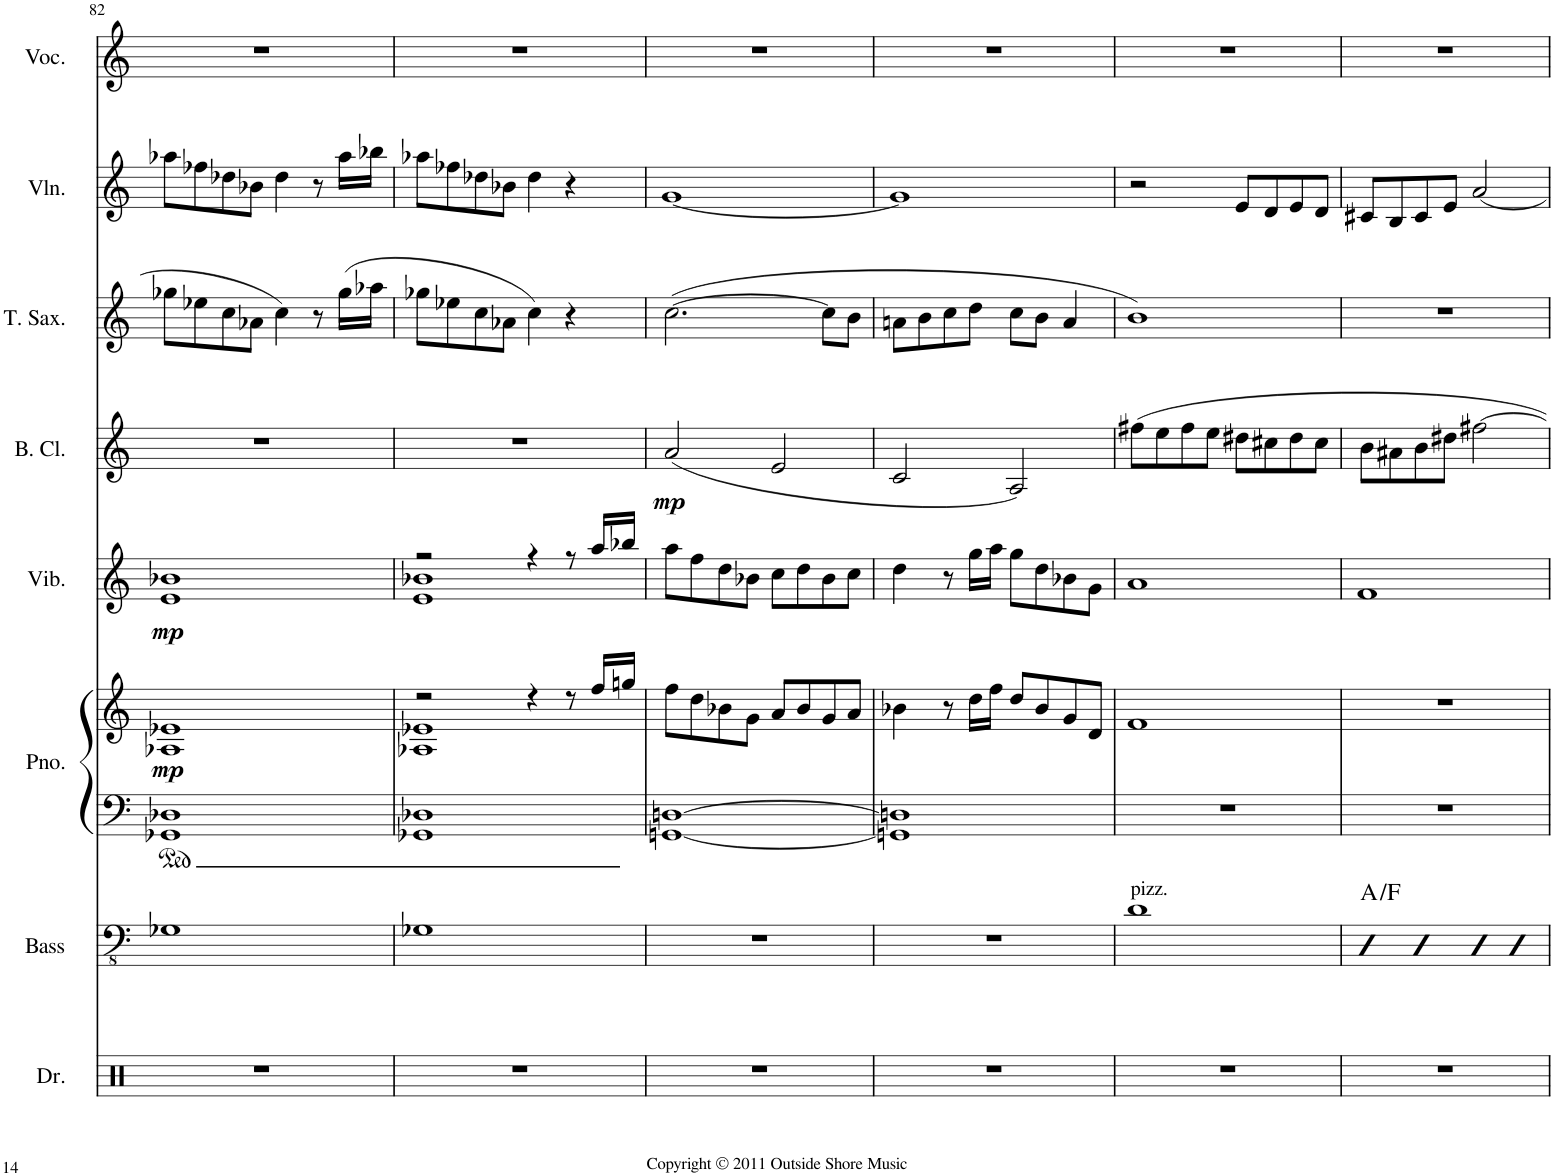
**kern	**kern	**harte	**kern	**kern	**dynam	**kern	**dynam	**kern	**dynam	**kern	**kern	**kern
*part8	*part7	*part7	*part6	*part6	*part6	*part5	*part5	*part4	*part4	*part3	*part2	*part1
*staff9	*staff8	*	*staff7	*staff6	*staff6/7	*staff5	*staff5	*staff4	*staff4	*staff3	*staff2	*staff1
*I"Drums	*I"Bass	*	*I"Piano	*	*	*I"Vibraphone	*	*I"Bass Clarinet	*	*I"Tenor Saxophone	*I"Violin	*I"Voice
*I'Dr.	*I'Bass	*	*I'Pno.	*	*	*I'Vib.	*	*I'B. Cl.	*	*I'T. Sax.	*I'Vln.	*I'Voc.
!!LO:PB:g=z
*clefX	*clefFv4	*	*clefF4	*clefG2	*	*clefG2	*	*clefG2	*	*clefG2	*clefG2	*clefG2
*	*Trd7c12	*	*	*	*	*	*	*Trd8c14	*	*Trd8c14	*	*
*k[]	*k[]	*	*k[]	*k[]	*	*k[]	*	*k[]	*	*k[]	*k[]	*k[]
*M4/4	*M4/4	*	*M4/4	*M4/4	*	*M4/4	*	*M4/4	*	*M4/4	*M4/4	*M4/4
=82	=82	=82	=82	=82	=82	=82	=82	=82	=82	=82	=82	=82
!	!	!	!	!	!LO:DY:b	!	!LO:DY:b	!	!	!	!	!
1r	1GG-X	.	1GG-X 1D-X	1A-X 1e-X	mp	1e 1b-X	mp	1r	.	8gg-X\L	8aa-X\L	1r
.	.	.	.	.	.	.	.	.	.	8ee-X\	8ff-X\	.
.	.	.	.	.	.	.	.	.	.	8cc\	8dd-X\	.
.	.	.	.	.	.	.	.	.	.	8a-X\J	8b-X\J	.
.	.	.	.	.	.	.	.	.	.	4cc\	4dd-\	.
.	.	.	.	.	.	.	.	.	.	8r	8r	.
.	.	.	.	.	.	.	.	.	.	(16gg-\LL	16aa-\LL	.
.	.	.	.	.	.	.	.	.	.	16aa-X\JJ	16bb-X\JJ	.
=83	=83	=83	=83	=83	=83	=83	=83	=83	=83	=83	=83	=83
*	*	*	*	*^	*	*^	*	*	*	*	*	*
1r	1GG-X	.	1GG-X 1D-X	2r	1A-X 1e-X	.	2r	1e 1b-X	.	1r	.	8gg-X\L	8aa-X\L	1r
.	.	.	.	.	.	.	.	.	.	.	.	8ee-X\	8ff-X\	.
.	.	.	.	.	.	.	.	.	.	.	.	8cc\	8dd-X\	.
.	.	.	.	.	.	.	.	.	.	.	.	8a-X\J	8b-X\J	.
.	.	.	.	4r	.	.	4r	.	.	.	.	4cc\)	4dd-\	.
.	.	.	.	8r	.	.	8r	.	.	.	.	4r	4r	.
.	.	.	.	16ff/LL	.	.	16aa/LL	.	.	.	.	.	.	.
.	.	.	.	16ggn/JJ	.	.	16bb-X/JJ	.	.	.	.	.	.	.
*	*	*	*	*v	*v	*	*	*	*	*	*	*	*	*
*	*	*	*	*	*	*v	*v	*	*	*	*	*	*
=84	=84	=84	=84	=84	=84	=84	=84	=84	=84	=84	=84	=84
!	!	!	!	!	!	!	!	!	!LO:DY:b	!	!	!
1r	1r	.	[1GGn [1Dn	8ff\L	.	8aa\L	.	(2a/	mp	([2.cc\	[1g	1r
.	.	.	.	8dd\	.	8ff\	.	.	.	.	.	.
.	.	.	.	8b-X\	.	8dd\	.	.	.	.	.	.
.	.	.	.	8g\J	.	8b-X\J	.	.	.	.	.	.
.	.	.	.	8a/L	.	8cc\L	.	2e/	.	.	.	.
.	.	.	.	8b-/	.	8dd\	.	.	.	.	.	.
.	.	.	.	8g/	.	8b-\	.	.	.	8cc\L]	.	.
.	.	.	.	8a/J	.	8cc\J	.	.	.	8b\J	.	.
=85	=85	=85	=85	=85	=85	=85	=85	=85	=85	=85	=85	=85
1r	1r	.	1GGn] 1Dn]	4b-X\	.	4dd\	.	2c/	.	8an\L	1g]	1r
.	.	.	.	.	.	.	.	.	.	8b\	.	.
.	.	.	.	8r	.	8r	.	.	.	8cc\	.	.
.	.	.	.	16dd\LL	.	16gg\LL	.	.	.	8dd\J	.	.
.	.	.	.	16ff\JJ	.	16aa\JJ	.	.	.	.	.	.
.	.	.	.	8dd/L	.	8gg\L	.	2A/)	.	8cc\L	.	.
.	.	.	.	8b-/	.	8dd\	.	.	.	8b\J	.	.
.	.	.	.	8g/	.	8b-X\	.	.	.	4a/	.	.
.	.	.	.	8d/J	.	8g\J	.	.	.	.	.	.
=86	=86	=86	=86	=86	=86	=86	=86	=86	=86	=86	=86	=86
!	!LO:TX:a:t=pizz.	!	!	!	!	!	!	!	!	!	!	!
1r	1D	.	1r	1f	.	1a	.	8ff#X\L	.	1b)	2r	1r
.	.	.	.	.	.	.	.	8ee\	.	.	.	.
.	.	.	.	.	.	.	.	8ff#\	.	.	.	.
.	.	.	.	.	.	.	.	8ee\J	.	.	.	.
.	.	.	.	.	.	.	.	8dd#X\L	.	.	8e/L	.
.	.	.	.	.	.	.	.	8cc#X\	.	.	8d/	.
.	.	.	.	.	.	.	.	8dd#\	.	.	8e/	.
.	.	.	.	.	.	.	.	8cc#\J	.	.	8d/J	.
=87	=87	=87	=87	=87	=87	=87	=87	=87	=87	=87	=87	=87
1r	4DD	A:maj/b6	1r	1r	.	1f	.	8b\L	.	1r	8c#X/L	1r
.	.	.	.	.	.	.	.	8a#X\	.	.	8B/	.
.	4DD	.	.	.	.	.	.	8b\	.	.	8c#/	.
.	.	.	.	.	.	.	.	8dd#X\J	.	.	8e/J	.
.	4DD	.	.	.	.	.	.	[2ff#X\	.	.	[2a/	.
.	4DD	.	.	.	.	.	.	.	.	.	.	.
=	=	=	=	=	=	=	=	=	=	=	=	=
*-	*-	*-	*-	*-	*-	*-	*-	*-	*-	*-	*-	*-
